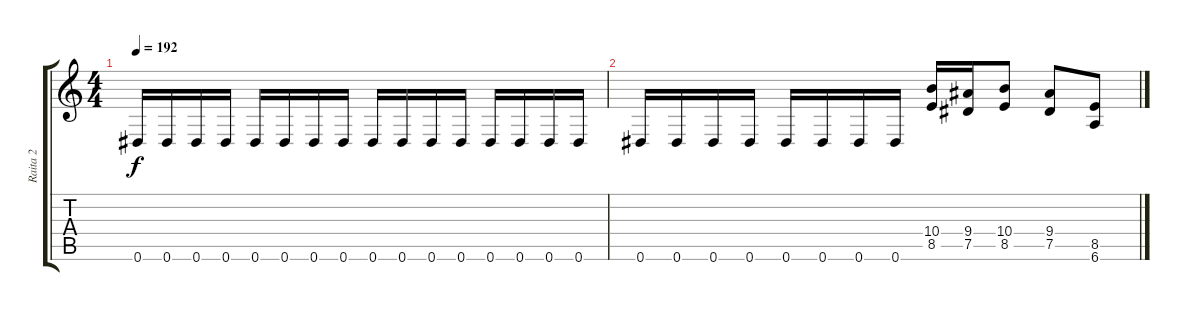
\track ("Raita 2" "Raita 2") {instrument distortionguitar}
\staff {score tabs}
\tuning (Eb4 Bb3 Gb3 Db3 Ab2 Eb2) {hide}
\ts (4 4)
\tempo 192
\clef g2
\ks c
0.6.16{dy f} 0.6.16 0.6.16 0.6.16 0.6.16 0.6.16 0.6.16 0.6.16 0.6.16 0.6.16 0.6.16 0.6.16 0.6.16 0.6.16 0.6.16 0.6.16 |
0.6.16 0.6.16 0.6.16 0.6.16 0.6.16 0.6.16 0.6.16 0.6.16 (10.4 8.5).16 (9.4 7.5).16 (10.4 8.5).8 (9.4 7.5).8 (8.5 6.6).8
